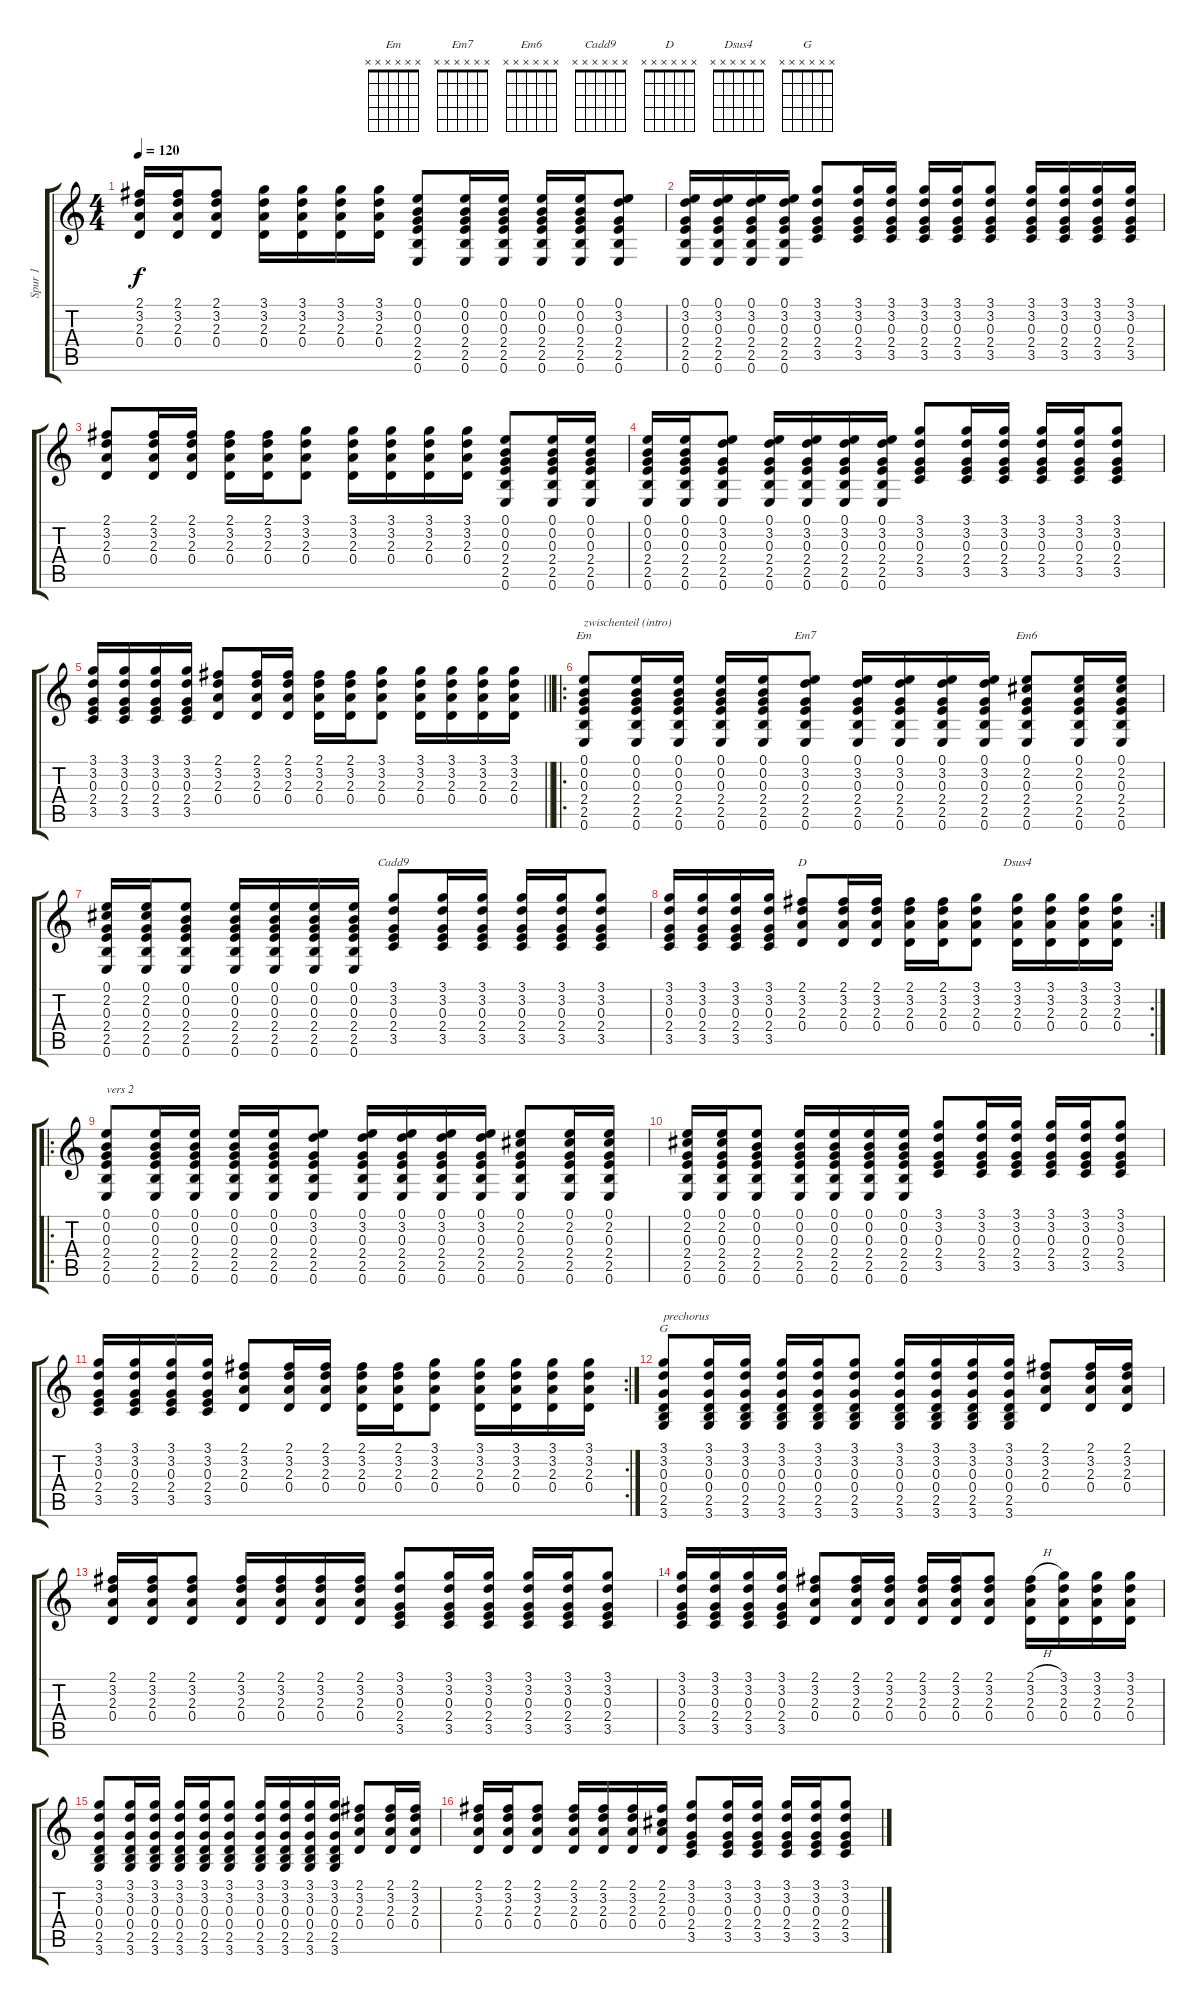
\track ("Spur 1" "Spur 1") {instrument acousticguitarsteel}
\staff {score tabs}
\tuning (E4 B3 G3 D3 A2 E2) {hide}
\chord ("Em" x x x x x x)
\chord ("Em7" x x x x x x)
\chord ("Em6" x x x x x x)
\chord ("Cadd9" x x x x x x)
\chord ("D" x x x x x x)
\chord ("Dsus4" x x x x x x)
\chord ("G" x x x x x x)
\ts (4 4)
\tempo 120
\clef g2
\ks c
(2.1 3.2 2.3 0.4).16{dy f} (2.1 3.2 2.3 0.4).16 (2.1 3.2 2.3 0.4).8 (3.1 3.2 2.3 0.4).16 (3.1 3.2 2.3 0.4).16 (3.1 3.2 2.3 0.4).16 (3.1 3.2 2.3 0.4).16 (0.1 0.2 0.3 2.4 2.5 0.6).8 (0.1 0.2 0.3 2.4 2.5 0.6).16 (0.1 0.2 0.3 2.4 2.5 0.6).16 (0.1 0.2 0.3 2.4 2.5 0.6).16 (0.1 0.2 0.3 2.4 2.5 0.6).16 (0.1 3.2 0.3 2.4 2.5 0.6).8 |
(0.1 3.2 0.3 2.4 2.5 0.6).16 (0.1 3.2 0.3 2.4 2.5 0.6).16 (0.1 3.2 0.3 2.4 2.5 0.6).16 (0.1 3.2 0.3 2.4 2.5 0.6).16 (3.1 3.2 0.3 2.4 3.5).8 (3.1 3.2 0.3 2.4 3.5).16 (3.1 3.2 0.3 2.4 3.5).16 (3.1 3.2 0.3 2.4 3.5).16 (3.1 3.2 0.3 2.4 3.5).16 (3.1 3.2 0.3 2.4 3.5).8 (3.1 3.2 0.3 2.4 3.5).16 (3.1 3.2 0.3 2.4 3.5).16 (3.1 3.2 0.3 2.4 3.5).16 (3.1 3.2 0.3 2.4 3.5).16 |
(2.1 3.2 2.3 0.4).8 (2.1 3.2 2.3 0.4).16 (2.1 3.2 2.3 0.4).16 (2.1 3.2 2.3 0.4).16 (2.1 3.2 2.3 0.4).16 (3.1 3.2 2.3 0.4).8 (3.1 3.2 2.3 0.4).16 (3.1 3.2 2.3 0.4).16 (3.1 3.2 2.3 0.4).16 (3.1 3.2 2.3 0.4).16 (0.1 0.2 0.3 2.4 2.5 0.6).8 (0.1 0.2 0.3 2.4 2.5 0.6).16 (0.1 0.2 0.3 2.4 2.5 0.6).16 |
(0.1 0.2 0.3 2.4 2.5 0.6).16 (0.1 0.2 0.3 2.4 2.5 0.6).16 (0.1 3.2 0.3 2.4 2.5 0.6).8 (0.1 3.2 0.3 2.4 2.5 0.6).16 (0.1 3.2 0.3 2.4 2.5 0.6).16 (0.1 3.2 0.3 2.4 2.5 0.6).16 (0.1 3.2 0.3 2.4 2.5 0.6).16 (3.1 3.2 0.3 2.4 3.5).8 (3.1 3.2 0.3 2.4 3.5).16 (3.1 3.2 0.3 2.4 3.5).16 (3.1 3.2 0.3 2.4 3.5).16 (3.1 3.2 0.3 2.4 3.5).16 (3.1 3.2 0.3 2.4 3.5).8 |
\barLineRight lightlight
(3.1 3.2 0.3 2.4 3.5).16 (3.1 3.2 0.3 2.4 3.5).16 (3.1 3.2 0.3 2.4 3.5).16 (3.1 3.2 0.3 2.4 3.5).16 (2.1 3.2 2.3 0.4).8 (2.1 3.2 2.3 0.4).16 (2.1 3.2 2.3 0.4).16 (2.1 3.2 2.3 0.4).16 (2.1 3.2 2.3 0.4).16 (3.1 3.2 2.3 0.4).8 (3.1 3.2 2.3 0.4).16 (3.1 3.2 2.3 0.4).16 (3.1 3.2 2.3 0.4).16 (3.1 3.2 2.3 0.4).16 |
\ro
(0.1 0.2 0.3 2.4 2.5 0.6).8{ch "Em" txt "zwischenteil (intro)"} (0.1 0.2 0.3 2.4 2.5 0.6).16 (0.1 0.2 0.3 2.4 2.5 0.6).16 (0.1 0.2 0.3 2.4 2.5 0.6).16 (0.1 0.2 0.3 2.4 2.5 0.6).16 (0.1 3.2 0.3 2.4 2.5 0.6).8{ch "Em7"} (0.1 3.2 0.3 2.4 2.5 0.6).16 (0.1 3.2 0.3 2.4 2.5 0.6).16 (0.1 3.2 0.3 2.4 2.5 0.6).16 (0.1 3.2 0.3 2.4 2.5 0.6).16 (0.1 2.2 0.3 2.4 2.5 0.6).8{ch "Em6"} (0.1 2.2 0.3 2.4 2.5 0.6).16 (0.1 2.2 0.3 2.4 2.5 0.6).16 |
(0.1 2.2 0.3 2.4 2.5 0.6).16 (0.1 2.2 0.3 2.4 2.5 0.6).16 (0.1 0.2 0.3 2.4 2.5 0.6).8 (0.1 0.2 0.3 2.4 2.5 0.6).16 (0.1 0.2 0.3 2.4 2.5 0.6).16 (0.1 0.2 0.3 2.4 2.5 0.6).16 (0.1 0.2 0.3 2.4 2.5 0.6).16 (3.1 3.2 0.3 2.4 3.5).8{ch "Cadd9"} (3.1 3.2 0.3 2.4 3.5).16 (3.1 3.2 0.3 2.4 3.5).16 (3.1 3.2 0.3 2.4 3.5).16 (3.1 3.2 0.3 2.4 3.5).16 (3.1 3.2 0.3 2.4 3.5).8 |
\rc 2
(3.1 3.2 0.3 2.4 3.5).16 (3.1 3.2 0.3 2.4 3.5).16 (3.1 3.2 0.3 2.4 3.5).16 (3.1 3.2 0.3 2.4 3.5).16 (2.1 3.2 2.3 0.4).8{ch "D"} (2.1 3.2 2.3 0.4).16 (2.1 3.2 2.3 0.4).16 (2.1 3.2 2.3 0.4).16 (2.1 3.2 2.3 0.4).16 (3.1 3.2 2.3 0.4).8 (3.1 3.2 2.3 0.4).16{ch "Dsus4"} (3.1 3.2 2.3 0.4).16 (3.1 3.2 2.3 0.4).16 (3.1 3.2 2.3 0.4).16 |
\ro
(0.1 0.2 0.3 2.4 2.5 0.6).8{txt "vers 2"} (0.1 0.2 0.3 2.4 2.5 0.6).16 (0.1 0.2 0.3 2.4 2.5 0.6).16 (0.1 0.2 0.3 2.4 2.5 0.6).16 (0.1 0.2 0.3 2.4 2.5 0.6).16 (0.1 3.2 0.3 2.4 2.5 0.6).8 (0.1 3.2 0.3 2.4 2.5 0.6).16 (0.1 3.2 0.3 2.4 2.5 0.6).16 (0.1 3.2 0.3 2.4 2.5 0.6).16 (0.1 3.2 0.3 2.4 2.5 0.6).16 (0.1 2.2 0.3 2.4 2.5 0.6).8 (0.1 2.2 0.3 2.4 2.5 0.6).16 (0.1 2.2 0.3 2.4 2.5 0.6).16 |
(0.1 2.2 0.3 2.4 2.5 0.6).16 (0.1 2.2 0.3 2.4 2.5 0.6).16 (0.1 0.2 0.3 2.4 2.5 0.6).8 (0.1 0.2 0.3 2.4 2.5 0.6).16 (0.1 0.2 0.3 2.4 2.5 0.6).16 (0.1 0.2 0.3 2.4 2.5 0.6).16 (0.1 0.2 0.3 2.4 2.5 0.6).16 (3.1 3.2 0.3 2.4 3.5).8 (3.1 3.2 0.3 2.4 3.5).16 (3.1 3.2 0.3 2.4 3.5).16 (3.1 3.2 0.3 2.4 3.5).16 (3.1 3.2 0.3 2.4 3.5).16 (3.1 3.2 0.3 2.4 3.5).8 |
\rc 2
(3.1 3.2 0.3 2.4 3.5).16 (3.1 3.2 0.3 2.4 3.5).16 (3.1 3.2 0.3 2.4 3.5).16 (3.1 3.2 0.3 2.4 3.5).16 (2.1 3.2 2.3 0.4).8 (2.1 3.2 2.3 0.4).16 (2.1 3.2 2.3 0.4).16 (2.1 3.2 2.3 0.4).16 (2.1 3.2 2.3 0.4).16 (3.1 3.2 2.3 0.4).8 (3.1 3.2 2.3 0.4).16 (3.1 3.2 2.3 0.4).16 (3.1 3.2 2.3 0.4).16 (3.1 3.2 2.3 0.4).16 |
(3.1 3.2 0.3 0.4 2.5 3.6).8{ch "G" txt "prechorus"} (3.1 3.2 0.3 0.4 2.5 3.6).16 (3.1 3.2 0.3 0.4 2.5 3.6).16 (3.1 3.2 0.3 0.4 2.5 3.6).16 (3.1 3.2 0.3 0.4 2.5 3.6).16 (3.1 3.2 0.3 0.4 2.5 3.6).8 (3.1 3.2 0.3 0.4 2.5 3.6).16 (3.1 3.2 0.3 0.4 2.5 3.6).16 (3.1 3.2 0.3 0.4 2.5 3.6).16 (3.1 3.2 0.3 0.4 2.5 3.6).16 (2.1 3.2 2.3 0.4).8 (2.1 3.2 2.3 0.4).16 (2.1 3.2 2.3 0.4).16 |
(2.1 3.2 2.3 0.4).16 (2.1 3.2 2.3 0.4).16 (2.1 3.2 2.3 0.4).8 (2.1 3.2 2.3 0.4).16 (2.1 3.2 2.3 0.4).16 (2.1 3.2 2.3 0.4).16 (2.1 3.2 2.3 0.4).16 (3.1 3.2 0.3 2.4 3.5).8 (3.1 3.2 0.3 2.4 3.5).16 (3.1 3.2 0.3 2.4 3.5).16 (3.1 3.2 0.3 2.4 3.5).16 (3.1 3.2 0.3 2.4 3.5).16 (3.1 3.2 0.3 2.4 3.5).8 |
(3.1 3.2 0.3 2.4 3.5).16 (3.1 3.2 0.3 2.4 3.5).16 (3.1 3.2 0.3 2.4 3.5).16 (3.1 3.2 0.3 2.4 3.5).16 (2.1 3.2 2.3 0.4).8 (2.1 3.2 2.3 0.4).16 (2.1 3.2 2.3 0.4).16 (2.1 3.2 2.3 0.4).16 (2.1 3.2 2.3 0.4).16 (2.1 3.2 2.3 0.4).8 (2.1{h} 3.2 2.3 0.4).16 (3.1 3.2 2.3 0.4).16 (3.1 3.2 2.3 0.4).16 (3.1 3.2 2.3 0.4).16 |
(3.1 3.2 0.3 0.4 2.5 3.6).8 (3.1 3.2 0.3 0.4 2.5 3.6).16 (3.1 3.2 0.3 0.4 2.5 3.6).16 (3.1 3.2 0.3 0.4 2.5 3.6).16 (3.1 3.2 0.3 0.4 2.5 3.6).16 (3.1 3.2 0.3 0.4 2.5 3.6).8 (3.1 3.2 0.3 0.4 2.5 3.6).16 (3.1 3.2 0.3 0.4 2.5 3.6).16 (3.1 3.2 0.3 0.4 2.5 3.6).16 (3.1 3.2 0.3 0.4 2.5 3.6).16 (2.1 3.2 2.3 0.4).8 (2.1 3.2 2.3 0.4).16 (2.1 3.2 2.3 0.4).16 |
(2.1 3.2 2.3 0.4).16 (2.1 3.2 2.3 0.4).16 (2.1 3.2 2.3 0.4).8 (2.1 3.2 2.3 0.4).16 (2.1 3.2 2.3 0.4).16 (2.1 3.2 2.3 0.4).16 (2.1 2.2 2.3 0.4).16 (3.1 3.2 0.3 2.4 3.5).8 (3.1 3.2 0.3 2.4 3.5).16 (3.1 3.2 0.3 2.4 3.5).16 (3.1 3.2 0.3 2.4 3.5).16 (3.1 3.2 0.3 2.4 3.5).16 (3.1 3.2 0.3 2.4 3.5).8
